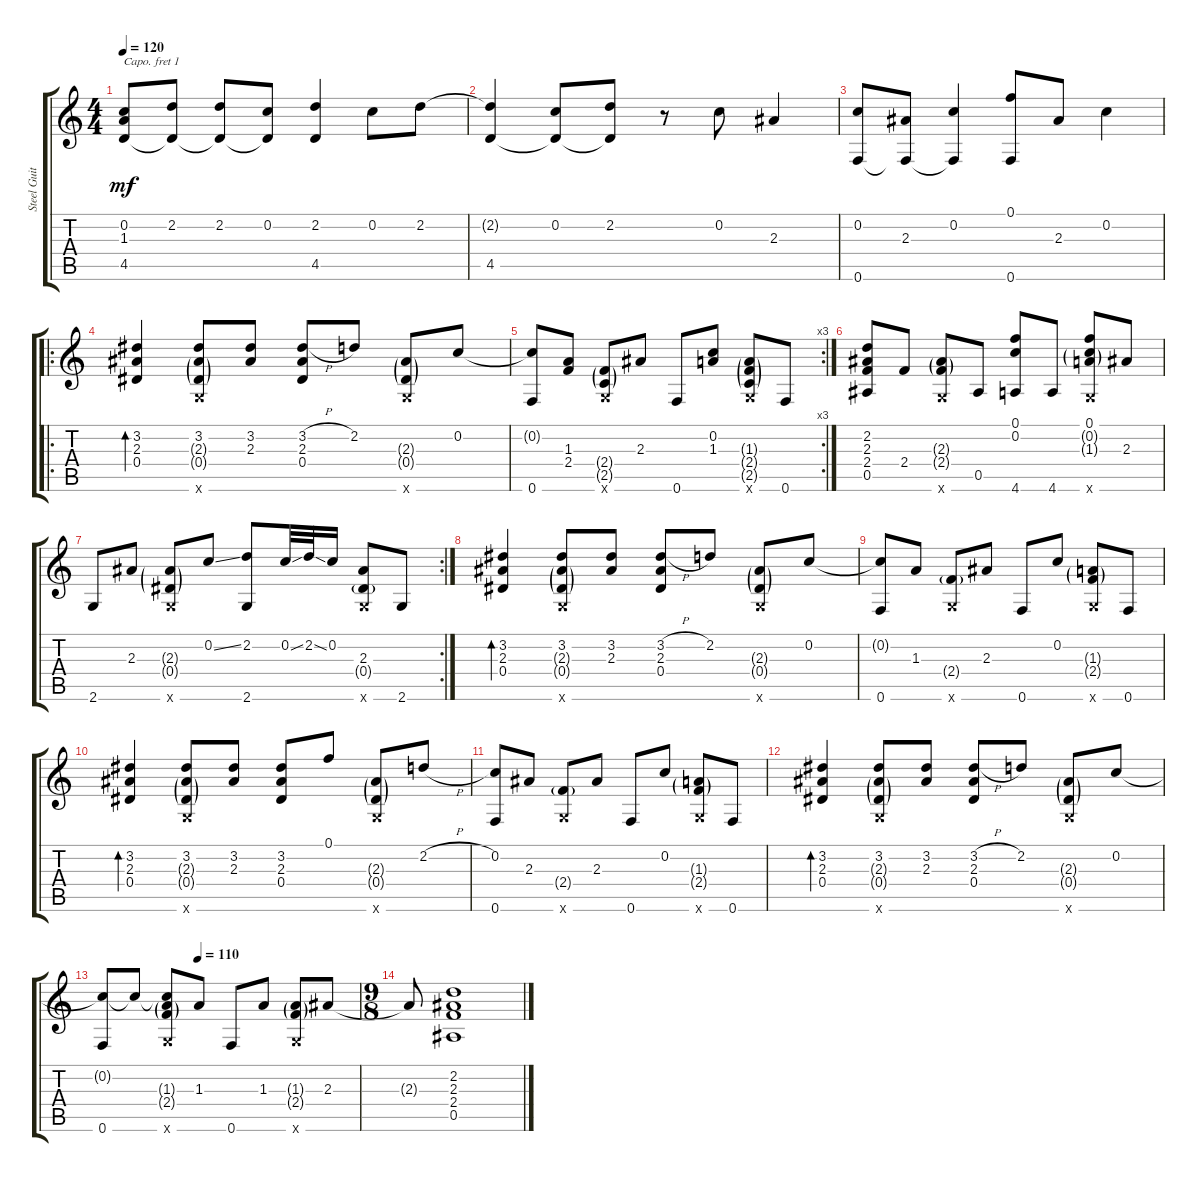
\track ("Steel Guitar" "Steel Guit") {instrument acousticguitarsteel}
\staff {score tabs}
\capo 1
\tuning (E4 B3 G3 D3 A2 E2) {hide}
\ts (4 4)
\tempo 120
\clef g2
\ks c
(0.2 1.3 4.5).8{dy mf} (2.2 4.5{t}).8 (2.2 4.5{t}).8 (0.2 4.5{t}).8 (2.2 4.5).4 0.2.8 2.2.8 |
(2.2{t} 4.5).4 (0.2 4.5{t}).8 (2.2 4.5{t}).8 r.8 0.2.8 2.3.4 |
(0.2 0.6).8 (2.3 0.6{t}).8 (0.2 0.6{t}).4 (0.1 0.6).8 2.3.8 0.2.4 |
\ro
(3.2 2.3 0.4).4{bd 60} (3.2 2.3{g} 0.4{g} 2.6{x}).8 (3.2 2.3).8 (3.2{h} 2.3 0.4).8 2.2.8 (2.3{g} 0.4{g} 2.6{x}).8 0.2.8 |
\rc 3
(0.2{t} 0.6).8 (1.3 2.4).8 (2.4{g} 2.5{g} 2.6{x}).8 2.3.8 0.6.8 (0.2 1.3).8 (1.3{g} 2.4{g} 2.5{g} 2.6{x}).8 0.6.8 |
(2.2 2.3 2.4 0.5).8 2.4.8 (2.3{g} 2.4{g} 2.6{x}).8 0.5.8 (0.1 0.2 4.6).8 4.6.8 (0.1 0.2{g} 1.3{g} 2.6{x}).8 2.3.8 |
\rc 2
2.6.8 2.3.8 (2.3{g} 0.4{g} 2.6{x}).8 0.2{ss}.8 (2.2 2.6).8 0.2{ss}.32 2.2{ss}.32 0.2.16 (2.3 0.4{g} 2.6{x}).8 2.6.8 |
(3.2 2.3 0.4).4{bd 60} (3.2 2.3{g} 0.4{g} 2.6{x}).8 (3.2 2.3).8 (3.2{h} 2.3 0.4).8 2.2.8 (2.3{g} 0.4{g} 2.6{x}).8 0.2.8 |
(0.2{t} 0.6).8 1.3.8 (2.4{g} 2.6{x}).8 2.3.8 0.6.8 0.2.8 (1.3{g} 2.4{g} 2.6{x}).8 0.6.8 |
(3.2 2.3 0.4).4{bd 60} (3.2 2.3{g} 0.4{g} 2.6{x}).8 (3.2 2.3).8 (3.2 2.3 0.4).8 0.1.8 (2.3{g} 0.4{g} 2.6{x}).8 2.2{h}.8 |
(0.2 0.6).8 2.3.8 (2.4{g} 2.6{x}).8 2.3.8 0.6.8 0.2.8 (1.3{g} 2.4{g} 2.6{x}).8 0.6.8 |
(3.2 2.3 0.4).4{bd 60} (3.2 2.3{g} 0.4{g} 2.6{x}).8 (3.2 2.3).8 (3.2{h} 2.3 0.4).8 2.2.8 (2.3{g} 0.4{g} 2.6{x}).8 0.2.8 |
\tempo (110 0.375)
(0.2{t} 0.6).8 0.2{t}.8 (0.2{t} 1.3{g} 2.4{g} 2.6{x}).8 1.3.8 0.6.8 1.3.8 (1.3{g} 2.4{g} 2.6{x}).8 2.3.8 |
\ts (9 8)
2.3{t}.8 (2.2 2.3 2.4 0.5).1
